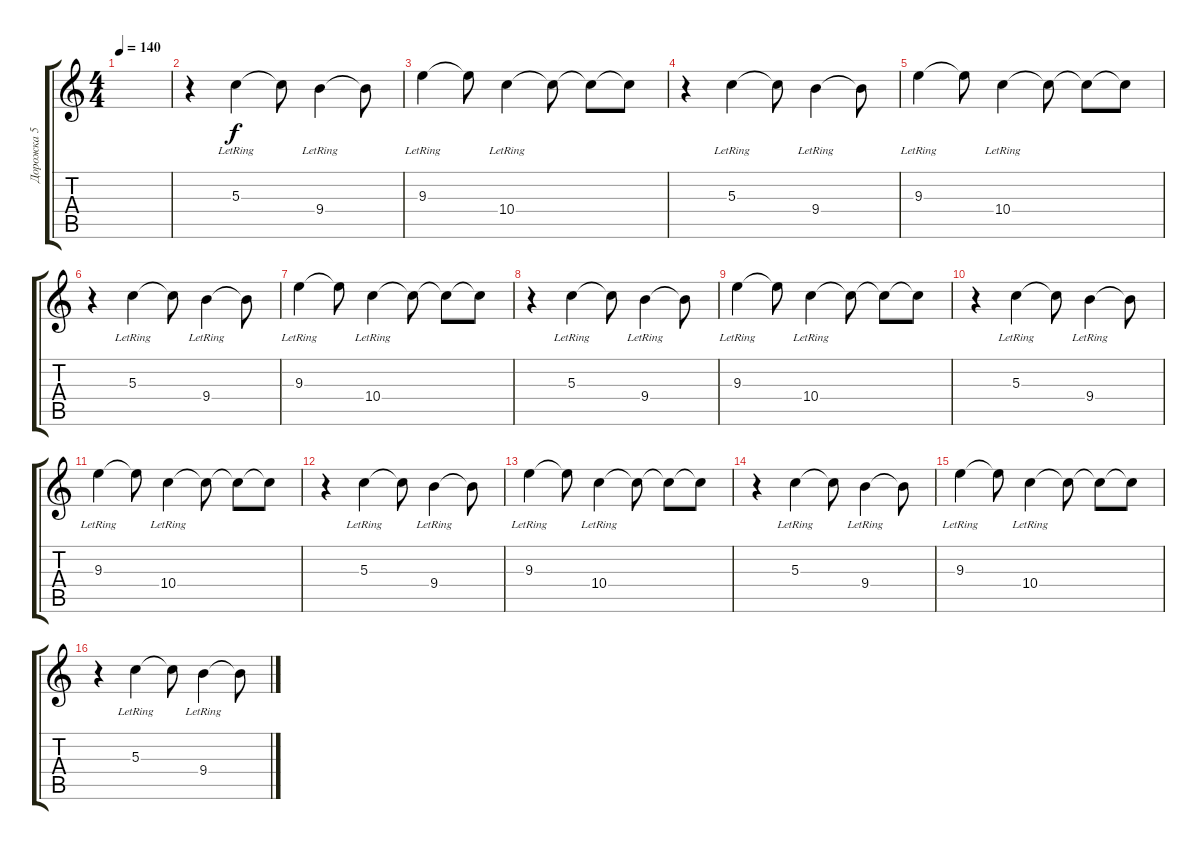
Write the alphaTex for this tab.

\track ("Дорожка 5" "Дорожка 5") {instrument guitarharmonics}
\staff {score tabs}
\tuning (E4 B3 G3 D3 A2 E2) {hide}
\ts (4 4)
\tempo 140
\clef g2
\ks c
|
r.4 5.3{lr}.4 5.3{t}.8 9.4{lr}.4 9.4{t}.8 |
9.3{lr}.4 9.3{t}.8 10.4{lr}.4 10.4{t}.8 10.4{t}.8 10.4{t}.8 |
r.4 5.3{lr}.4 5.3{t}.8 9.4{lr}.4 9.4{t}.8 |
9.3{lr}.4 9.3{t}.8 10.4{lr}.4 10.4{t}.8 10.4{t}.8 10.4{t}.8 |
r.4 5.3{lr}.4 5.3{t}.8 9.4{lr}.4 9.4{t}.8 |
9.3{lr}.4 9.3{t}.8 10.4{lr}.4 10.4{t}.8 10.4{t}.8 10.4{t}.8 |
r.4 5.3{lr}.4 5.3{t}.8 9.4{lr}.4 9.4{t}.8 |
9.3{lr}.4 9.3{t}.8 10.4{lr}.4 10.4{t}.8 10.4{t}.8 10.4{t}.8 |
r.4 5.3{lr}.4 5.3{t}.8 9.4{lr}.4 9.4{t}.8 |
9.3{lr}.4 9.3{t}.8 10.4{lr}.4 10.4{t}.8 10.4{t}.8 10.4{t}.8 |
r.4 5.3{lr}.4 5.3{t}.8 9.4{lr}.4 9.4{t}.8 |
9.3{lr}.4 9.3{t}.8 10.4{lr}.4 10.4{t}.8 10.4{t}.8 10.4{t}.8 |
r.4 5.3{lr}.4 5.3{t}.8 9.4{lr}.4 9.4{t}.8 |
9.3{lr}.4 9.3{t}.8 10.4{lr}.4 10.4{t}.8 10.4{t}.8 10.4{t}.8 |
r.4 5.3{lr}.4 5.3{t}.8 9.4{lr}.4 9.4{t}.8
